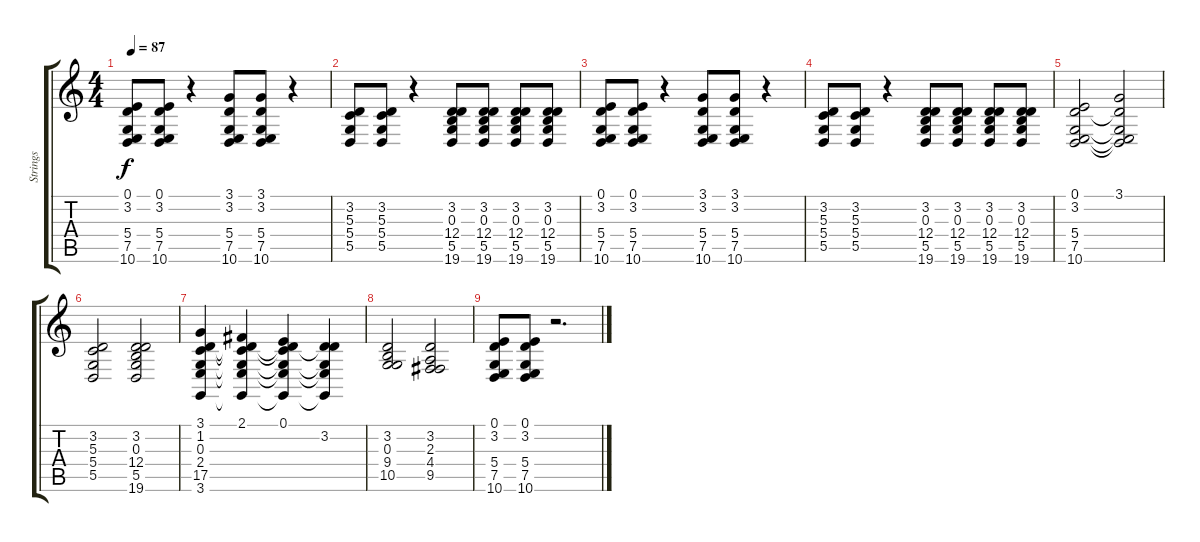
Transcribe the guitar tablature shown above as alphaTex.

\track ("Strings" "Strings") {instrument stringensemble1}
\staff {score tabs}
\tuning (E4 B3 G3 D3 A2 E2) {hide}
\ts (4 4)
\tempo 87
\clef g2
\ks c
(0.1 3.2 5.4 7.5 10.6).8{dy f} (0.1 3.2 5.4 7.5 10.6).8 r.4 (3.1 3.2 5.4 7.5 10.6).8 (3.1 3.2 5.4 7.5 10.6).8 r.4 |
(3.2 5.3 5.4 5.5).8 (3.2 5.3 5.4 5.5).8 r.4 (3.2 0.3 12.4 5.5 19.6).8 (3.2 0.3 12.4 5.5 19.6).8 (3.2 0.3 12.4 5.5 19.6).8 (3.2 0.3 12.4 5.5 19.6).8 |
(0.1 3.2 5.4 7.5 10.6).8 (0.1 3.2 5.4 7.5 10.6).8 r.4 (3.1 3.2 5.4 7.5 10.6).8 (3.1 3.2 5.4 7.5 10.6).8 r.4 |
(3.2 5.3 5.4 5.5).8 (3.2 5.3 5.4 5.5).8 r.4 (3.2 0.3 12.4 5.5 19.6).8 (3.2 0.3 12.4 5.5 19.6).8 (3.2 0.3 12.4 5.5 19.6).8 (3.2 0.3 12.4 5.5 19.6).8 |
(0.1 3.2 5.4 7.5 10.6).2 (3.1 3.2{t} 5.4{t} 7.5{t} 10.6{t}).2 |
(3.2 5.3 5.4 5.5).2 (3.2 0.3 12.4 5.5 19.6).2 |
(3.1 1.2 0.3 2.4 17.5 3.6).4 (2.1 1.2{t} 0.3{t} 2.4{t} 17.5{t} 3.6{t}).4 (0.1 1.2{t} 0.3{t} 2.4{t} 17.5{t} 3.6{t}).4 (3.2 0.3{t} 2.4{t} 17.5{t} 3.6{t}).4 |
(3.2 0.3 9.4 10.5).2 (3.2 2.3 4.4 9.5).2 |
(0.1 3.2 5.4 7.5 10.6).8 (0.1 3.2 5.4 7.5 10.6).8 r.2{d}
